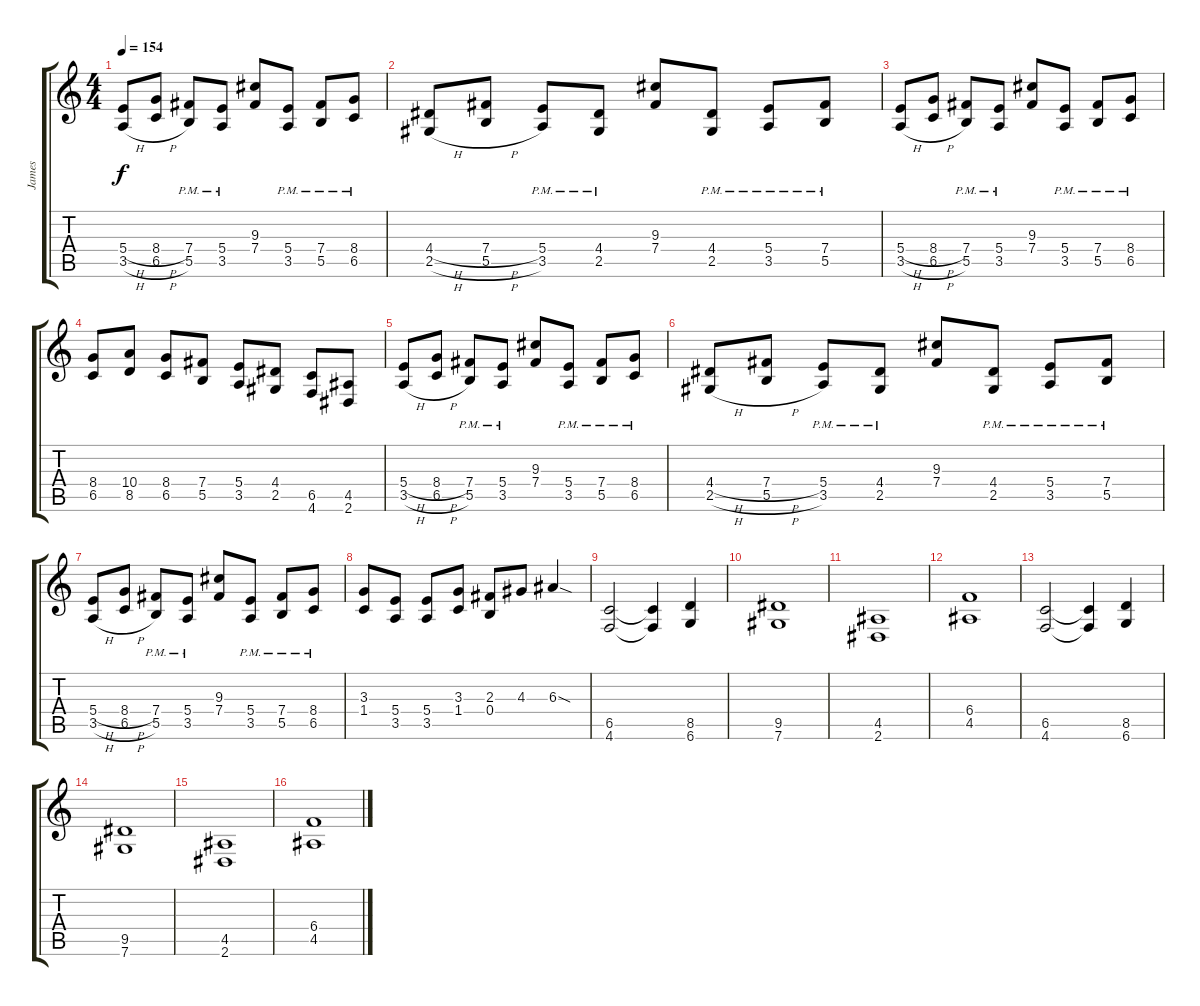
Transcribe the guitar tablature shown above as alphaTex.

\track ("James" "James") {instrument distortionguitar}
\staff {score tabs}
\tuning (Db4 Ab3 E3 B2 Gb2 Db2) {hide}
\ts (4 4)
\tempo 154
\clef g2
\ks c
(5.4{h} 3.5{h}).8{dy f} (8.4{h} 6.5{h}).8 (7.4{pm} 5.5).8 (5.4{pm} 3.5{pm}).8 (9.3 7.4).8 (5.4{pm} 3.5{pm}).8 (7.4{pm} 5.5{pm}).8 (8.4{pm} 6.5{pm}).8 |
(4.4{h} 2.5{h}).8 (7.4{h} 5.5{h}).8 (5.4{pm} 3.5{pm}).8 (4.4{pm} 2.5{pm}).8 (9.3 7.4).8 (4.4{pm} 2.5{pm}).8 (5.4{pm} 3.5{pm}).8 (7.4{pm} 5.5{pm}).8 |
(5.4{h} 3.5{h}).8 (8.4{h} 6.5{h}).8 (7.4{pm} 5.5).8 (5.4{pm} 3.5{pm}).8 (9.3 7.4).8 (5.4{pm} 3.5{pm}).8 (7.4{pm} 5.5{pm}).8 (8.4{pm} 6.5{pm}).8 |
(8.4 6.5).8 (10.4 8.5).8 (8.4 6.5).8 (7.4 5.5).8 (5.4 3.5).8 (4.4 2.5).8 (6.5 4.6).8 (4.5 2.6).8 |
(5.4{h} 3.5{h}).8 (8.4{h} 6.5{h}).8 (7.4{pm} 5.5).8 (5.4{pm} 3.5{pm}).8 (9.3 7.4).8 (5.4{pm} 3.5{pm}).8 (7.4{pm} 5.5{pm}).8 (8.4{pm} 6.5{pm}).8 |
(4.4{h} 2.5{h}).8 (7.4{h} 5.5{h}).8 (5.4{pm} 3.5{pm}).8 (4.4{pm} 2.5{pm}).8 (9.3 7.4).8 (4.4{pm} 2.5{pm}).8 (5.4{pm} 3.5{pm}).8 (7.4{pm} 5.5{pm}).8 |
(5.4{h} 3.5{h}).8 (8.4{h} 6.5{h}).8 (7.4{pm} 5.5).8 (5.4{pm} 3.5{pm}).8 (9.3 7.4).8 (5.4{pm} 3.5{pm}).8 (7.4{pm} 5.5{pm}).8 (8.4{pm} 6.5{pm}).8 |
(3.3 1.4).8 (5.4 3.5).8 (5.4 3.5).8 (3.3 1.4).8 (2.3 0.4).8 4.3.8 6.3{sod}.4 |
(6.5 4.6).2 (6.5{t} 4.6{t}).4 (8.5 6.6).4 |
(9.5 7.6).1 |
(4.5 2.6).1 |
(6.4 4.5).1 |
(6.5 4.6).2 (6.5{t} 4.6{t}).4 (8.5 6.6).4 |
(9.5 7.6).1 |
(4.5 2.6).1 |
(6.4 4.5).1
